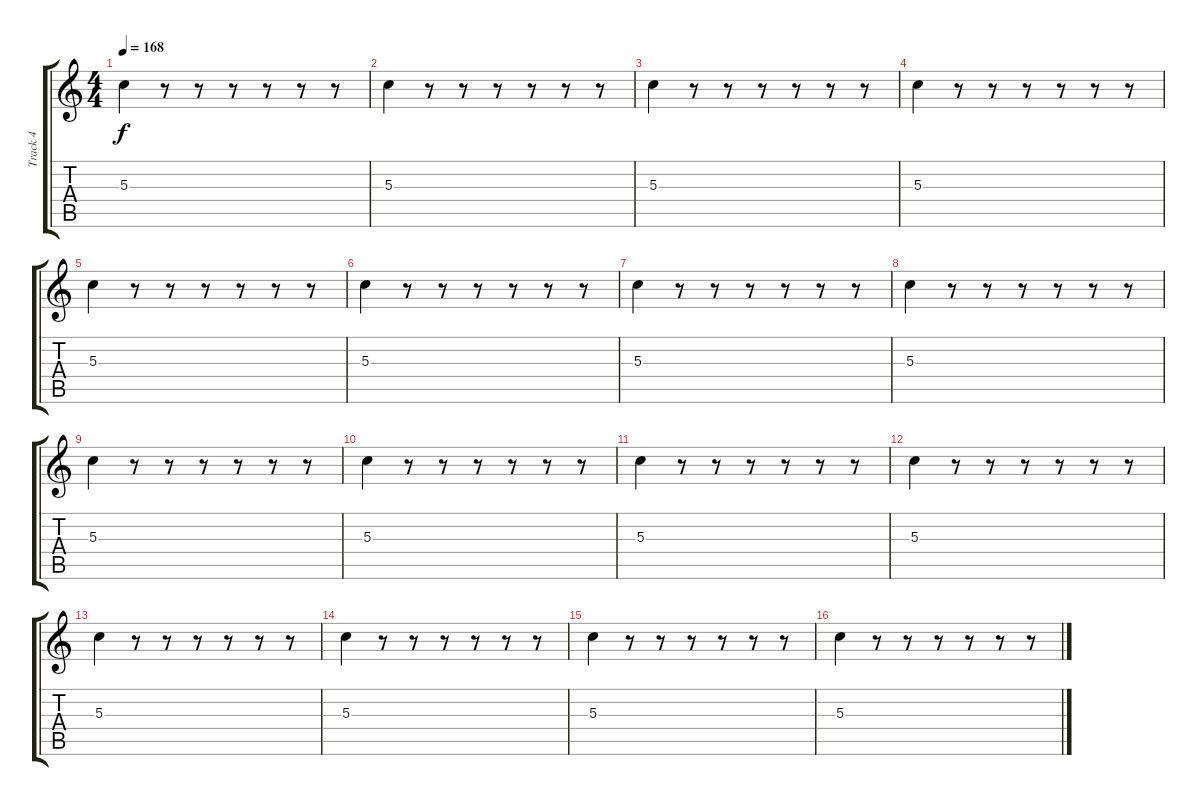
\track ("Track 4" "Track 4") {instrument distortionguitar}
\staff {score tabs}
\tuning (E4 B3 G3 D3 A2 E2) {hide}
\ts (4 4)
\tempo 168
\clef g2
\ks c
5.3.4{dy f} r.8 r.8 r.8 r.8 r.8 r.8 |
5.3.4 r.8 r.8 r.8 r.8 r.8 r.8 |
5.3.4 r.8 r.8 r.8 r.8 r.8 r.8 |
5.3.4 r.8 r.8 r.8 r.8 r.8 r.8 |
5.3.4 r.8 r.8 r.8 r.8 r.8 r.8 |
5.3.4 r.8 r.8 r.8 r.8 r.8 r.8 |
5.3.4 r.8 r.8 r.8 r.8 r.8 r.8 |
5.3.4 r.8 r.8 r.8 r.8 r.8 r.8 |
5.3.4 r.8 r.8 r.8 r.8 r.8 r.8 |
5.3.4 r.8 r.8 r.8 r.8 r.8 r.8 |
5.3.4 r.8 r.8 r.8 r.8 r.8 r.8 |
5.3.4 r.8 r.8 r.8 r.8 r.8 r.8 |
5.3.4 r.8 r.8 r.8 r.8 r.8 r.8 |
5.3.4 r.8 r.8 r.8 r.8 r.8 r.8 |
5.3.4 r.8 r.8 r.8 r.8 r.8 r.8 |
5.3.4 r.8 r.8 r.8 r.8 r.8 r.8
